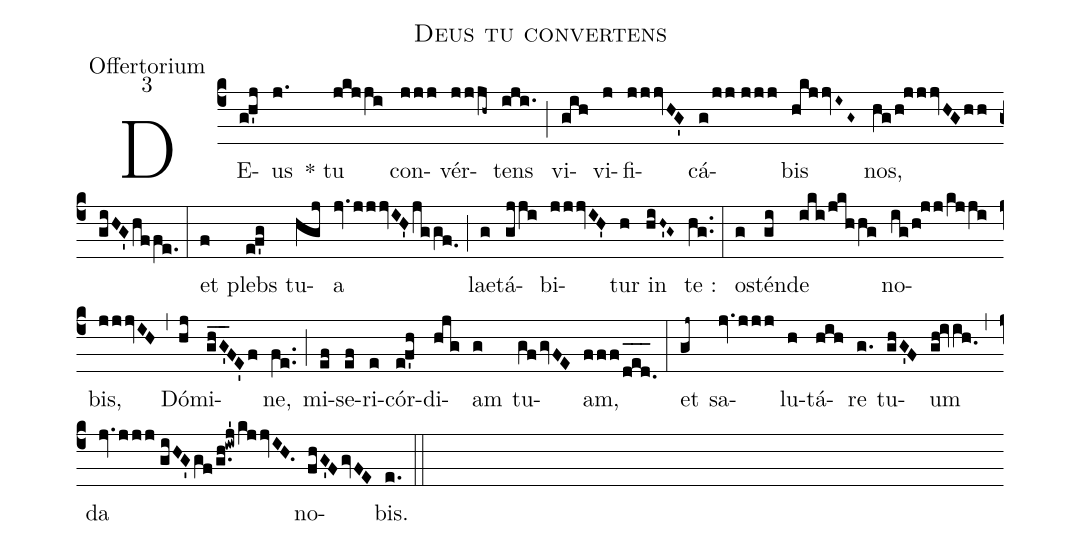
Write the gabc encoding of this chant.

name:Deus tu convertens;
office-part:Offertorium;
mode:3;
%%
(c4) DE(gh'j)us(j.) * tu(jkjji) con(jjj)vér(jjjh~)tens(iji.) (;) vi(gih)vi(j)fi(jjjvHG')cá(g/jj//jjj)bis(hkjjvI~G~) nos,(hg/h!jjjvHGhh//giHG'hffe.) (:) et(f) plebs(ef'g) tu(hgj)a(jv.jjjvIH'jggf.0) (;) lae(g)tá(gjji)bi(jjjvIH')tur(h) in(hiH~'G~) te :(hg..) (:) os(g)tén(gi)de(iki/jkhhg) no(ig/h!jj/kjji)bis,(jjjvIH) (,) Dó(hj)mi(ghG'__FE'f)ne,(fe..) (;) mi(ef)se(ef)ri(e)cór(ef'h)di(hjg)am(g) tu(gfgvFE)am,(fff/d_[oh:h]e_[oh:h]d._[oh:h]) (:) et(gj~) sa(jv.jjj)lu(h)tá(hih)re(g.) tu(ghG'F)um(gh!ivih.0) (,) da(jv.jjj//giHG'gf/g.h!iwj'/kjjvIH.) no(fhG'FgvFE)bis.(e.) (::)
